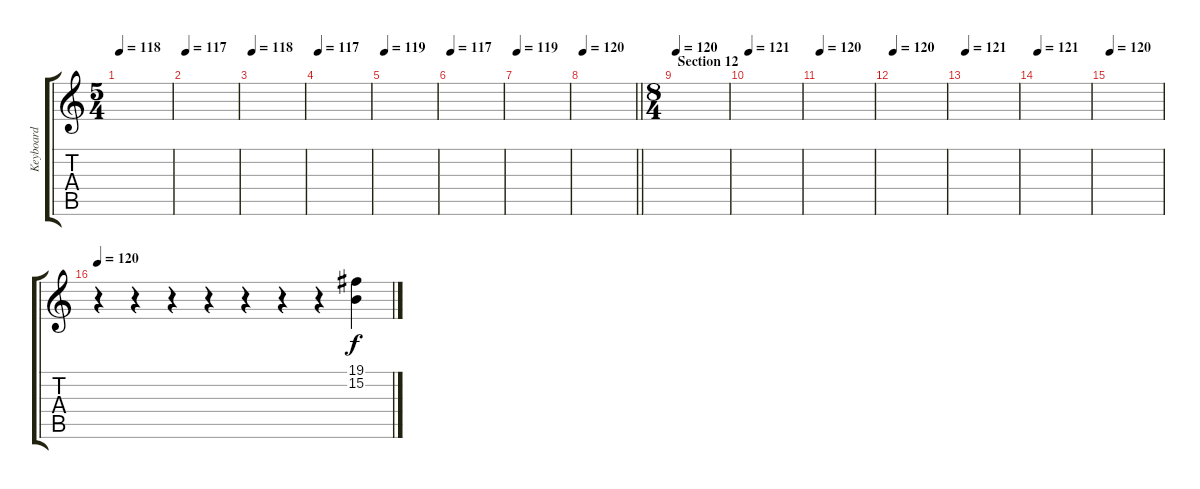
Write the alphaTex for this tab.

\track ("Keyboard" "Keyboard") {instrument pad2warm}
\staff {score tabs}
\tuning (B3 Ab3 E3 B2 Gb2 B1) {hide}
\ts (5 4)
\tempo 118
\clef g2
\ks c
|
\tempo 117
|
\tempo 118
|
\tempo 117
|
\tempo 119
|
\tempo 117
|
\tempo 119
|
\tempo 120
\barLineRight lightlight
|
\ts (8 4)
\section ("" "Section 12")
\tempo 120
|
\tempo 121
|
\tempo 120
|
\tempo 120
|
\tempo 121
|
\tempo 121
|
\tempo 120
|
\tempo 120
r.4 r.4 r.4 r.4 r.4 r.4 r.4 (19.1 15.2).4{volume 8}
